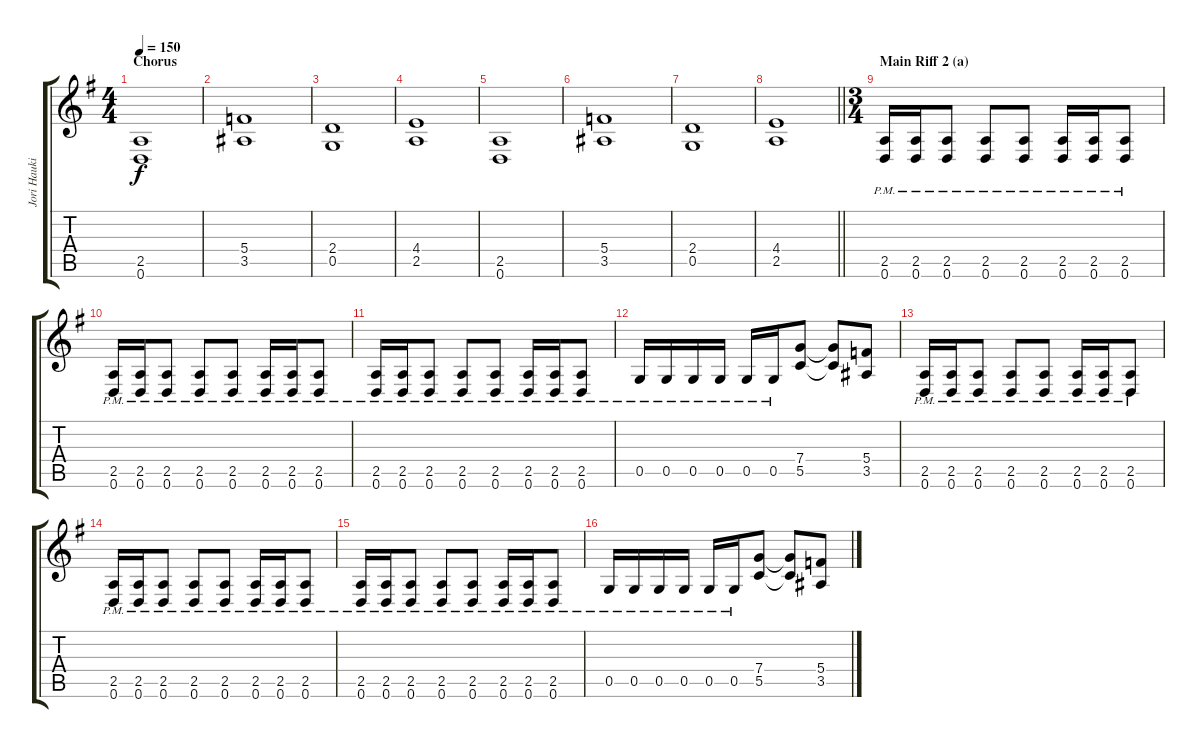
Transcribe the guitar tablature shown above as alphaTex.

\track ("Jori Haukio (guitar)" "Jori Hauki") {instrument distortionguitar}
\staff {score tabs}
\tuning (D4 A3 F3 C3 G2 D2) {hide}
\ts (4 4)
\section ("" "Chorus")
\tempo 150
\clef g2
\ks eminor
(2.5 0.6).1{dy f} |
(5.4 3.5).1 |
(2.4 0.5).1 |
(4.4 2.5).1 |
(2.5 0.6).1 |
(5.4 3.5).1 |
(2.4 0.5).1 |
\barLineRight lightlight
(4.4 2.5).1 |
\ts (3 4)
\section ("" "Main Riff 2 (a)")
(2.5{pm} 0.6{pm}).16 (2.5{pm} 0.6{pm}).16 (2.5{pm} 0.6{pm}).8 (2.5{pm} 0.6{pm}).8 (2.5{pm} 0.6{pm}).8 (2.5{pm} 0.6{pm}).16 (2.5{pm} 0.6{pm}).16 (2.5{pm} 0.6{pm}).8 |
(2.5{pm} 0.6{pm}).16 (2.5{pm} 0.6{pm}).16 (2.5{pm} 0.6{pm}).8 (2.5{pm} 0.6{pm}).8 (2.5{pm} 0.6{pm}).8 (2.5{pm} 0.6{pm}).16 (2.5{pm} 0.6{pm}).16 (2.5{pm} 0.6{pm}).8 |
(2.5{pm} 0.6{pm}).16 (2.5{pm} 0.6{pm}).16 (2.5{pm} 0.6{pm}).8 (2.5{pm} 0.6{pm}).8 (2.5{pm} 0.6{pm}).8 (2.5{pm} 0.6{pm}).16 (2.5{pm} 0.6{pm}).16 (2.5{pm} 0.6{pm}).8 |
0.5{pm}.16 0.5{pm}.16 0.5{pm}.16 0.5{pm}.16 0.5{pm}.16 0.5{pm}.16 (7.4 5.5).8 (7.4{t} 5.5{t}).8 (5.4 3.5).8 |
(2.5{pm} 0.6{pm}).16 (2.5{pm} 0.6{pm}).16 (2.5{pm} 0.6{pm}).8 (2.5{pm} 0.6{pm}).8 (2.5{pm} 0.6{pm}).8 (2.5{pm} 0.6{pm}).16 (2.5{pm} 0.6{pm}).16 (2.5{pm} 0.6{pm}).8 |
(2.5{pm} 0.6{pm}).16 (2.5{pm} 0.6{pm}).16 (2.5{pm} 0.6{pm}).8 (2.5{pm} 0.6{pm}).8 (2.5{pm} 0.6{pm}).8 (2.5{pm} 0.6{pm}).16 (2.5{pm} 0.6{pm}).16 (2.5{pm} 0.6{pm}).8 |
(2.5{pm} 0.6{pm}).16 (2.5{pm} 0.6{pm}).16 (2.5{pm} 0.6{pm}).8 (2.5{pm} 0.6{pm}).8 (2.5{pm} 0.6{pm}).8 (2.5{pm} 0.6{pm}).16 (2.5{pm} 0.6{pm}).16 (2.5{pm} 0.6{pm}).8 |
0.5{pm}.16 0.5{pm}.16 0.5{pm}.16 0.5{pm}.16 0.5{pm}.16 0.5{pm}.16 (7.4 5.5).8 (7.4{t} 5.5{t}).8 (5.4 3.5).8
